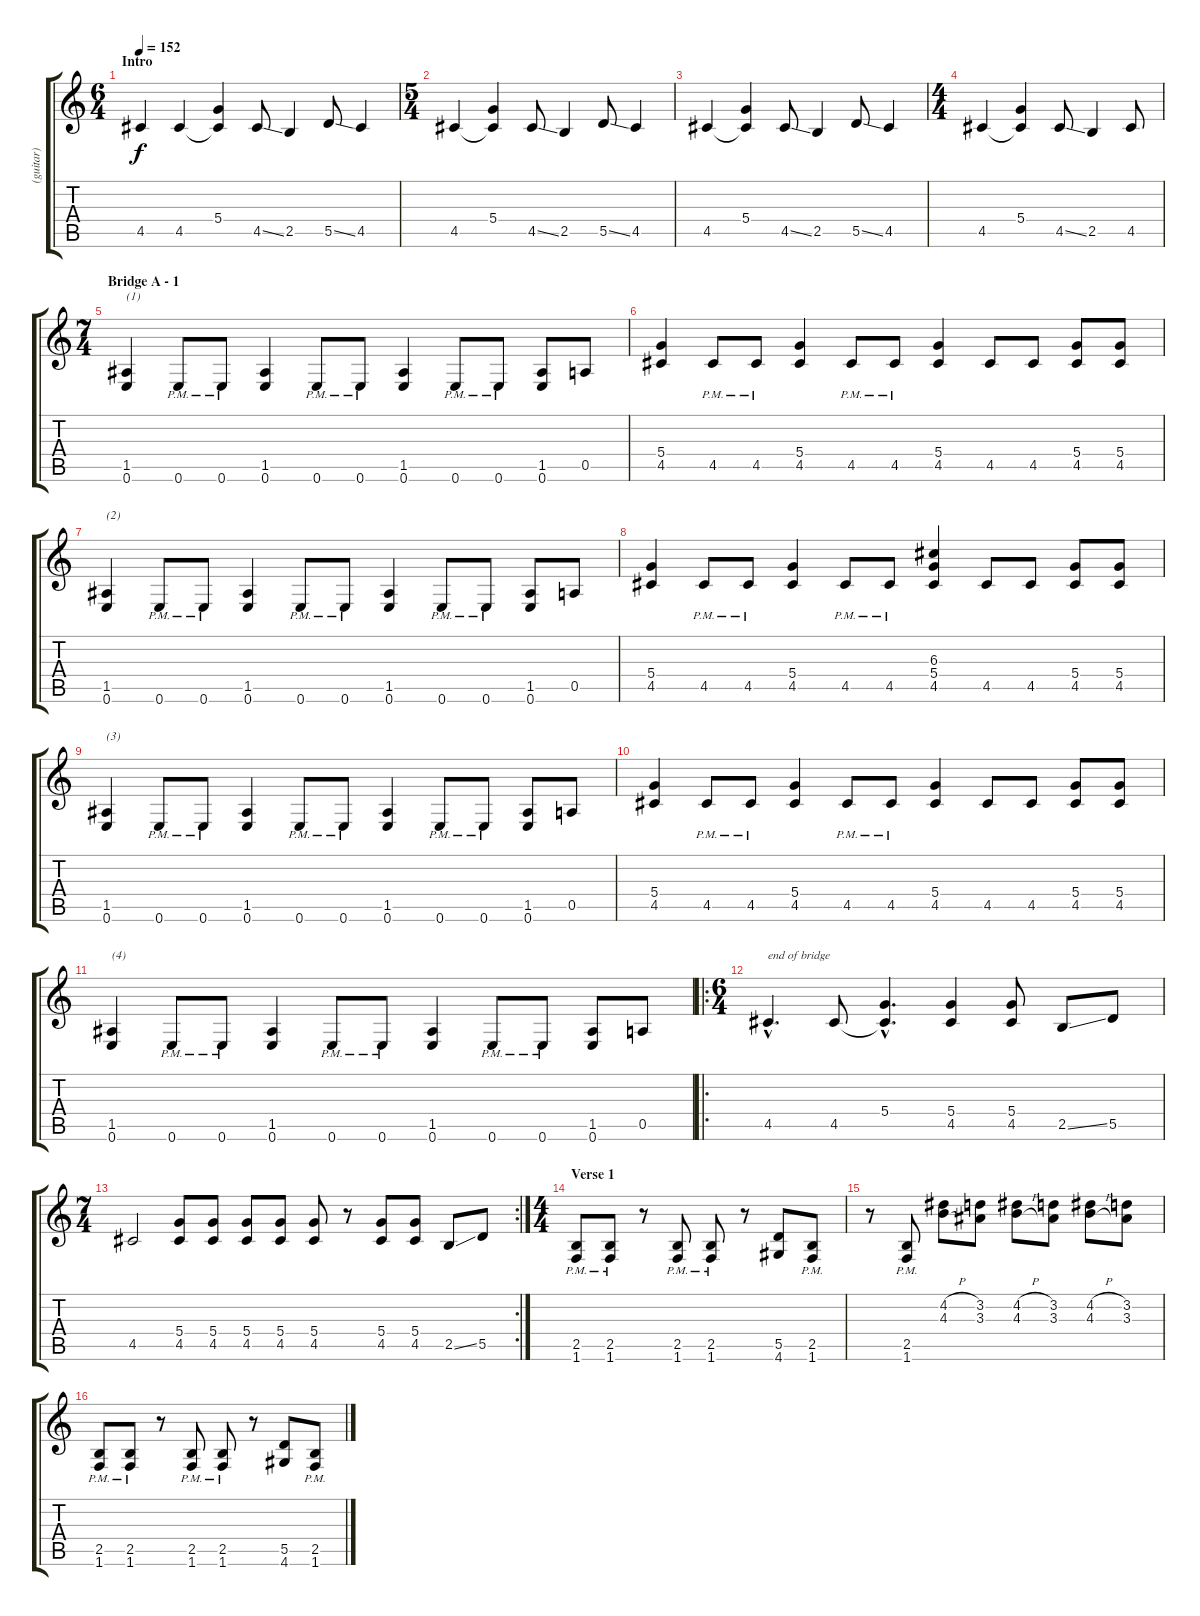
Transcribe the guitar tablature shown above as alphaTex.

\track ("(guitar)" "(guitar)") {instrument overdrivenguitar}
\staff {score tabs}
\tuning (E4 B3 G3 D3 A2 E2) {hide}
\ts (6 4)
\section ("" "Intro")
\tempo 152
\clef g2
\ks c
4.5.4{dy f instrument overdrivenguitar} 4.5.4 (5.4 4.5{t}).4 4.5{ss}.8 2.5.4 5.5{ss}.8 4.5.4 |
\ts (5 4)
4.5.4 (5.4 4.5{t}).4 4.5{ss}.8 2.5.4 5.5{ss}.8 4.5.4 |
4.5.4 (5.4 4.5{t}).4 4.5{ss}.8 2.5.4 5.5{ss}.8 4.5.4 |
\ts (4 4)
4.5.4 (5.4 4.5{t}).4 4.5{ss}.8 2.5.4 4.5.8 |
\ts (7 4)
\section ("" "Bridge A - 1")
(1.5 0.6).4{txt "(1)"} 0.6{pm}.8 0.6{pm}.8 (1.5 0.6).4 0.6{pm}.8 0.6{pm}.8 (1.5 0.6).4 0.6{pm}.8 0.6{pm}.8 (1.5 0.6).8 0.5.8 |
(5.4 4.5).4 4.5{pm}.8 4.5{pm}.8 (5.4 4.5).4 4.5{pm}.8 4.5{pm}.8 (5.4 4.5).4 4.5.8 4.5.8 (5.4 4.5).8 (5.4 4.5).8 |
(1.5 0.6).4{txt "(2)"} 0.6{pm}.8 0.6{pm}.8 (1.5 0.6).4 0.6{pm}.8 0.6{pm}.8 (1.5 0.6).4 0.6{pm}.8 0.6{pm}.8 (1.5 0.6).8 0.5.8 |
(5.4 4.5).4 4.5{pm}.8 4.5{pm}.8 (5.4 4.5).4 4.5{pm}.8 4.5{pm}.8 (6.3 5.4 4.5).4 4.5.8 4.5.8 (5.4 4.5).8 (5.4 4.5).8 |
(1.5 0.6).4{txt "(3)"} 0.6{pm}.8 0.6{pm}.8 (1.5 0.6).4 0.6{pm}.8 0.6{pm}.8 (1.5 0.6).4 0.6{pm}.8 0.6{pm}.8 (1.5 0.6).8 0.5.8 |
(5.4 4.5).4 4.5{pm}.8 4.5{pm}.8 (5.4 4.5).4 4.5{pm}.8 4.5{pm}.8 (5.4 4.5).4 4.5.8 4.5.8 (5.4 4.5).8 (5.4 4.5).8 |
(1.5 0.6).4{txt "(4)"} 0.6{pm}.8 0.6{pm}.8 (1.5 0.6).4 0.6{pm}.8 0.6{pm}.8 (1.5 0.6).4 0.6{pm}.8 0.6{pm}.8 (1.5 0.6).8 0.5.8 |
\ro
\ts (6 4)
4.5{hac}.4{d txt "end of bridge"} 4.5.8 (5.4{hac} 4.5{hac t}).4{d} (5.4 4.5).4 (5.4 4.5).8 2.5{ss}.8 5.5.8 |
\rc 2
\ts (7 4)
4.5.2 (5.4 4.5).8 (5.4 4.5).8 (5.4 4.5).8 (5.4 4.5).8 (5.4 4.5).8 r.8 (5.4 4.5).8 (5.4 4.5).8 2.5{ss}.8 5.5.8 |
\ts (4 4)
\section ("" "Verse 1")
(2.5{pm} 1.6{pm}).8 (2.5{pm} 1.6{pm}).8 r.8 (2.5{pm} 1.6{pm}).8 (2.5{pm} 1.6{pm}).8 r.8 (5.5 4.6).8 (2.5{pm} 1.6{pm}).8 |
r.8 (2.5{pm} 1.6{pm}).8 (4.2{h} 4.3{h}).8 (3.2 3.3).8 (4.2{h} 4.3{h}).8 (3.2 3.3).8 (4.2{h} 4.3{h}).8 (3.2 3.3).8 |
(2.5{pm} 1.6{pm}).8 (2.5{pm} 1.6{pm}).8 r.8 (2.5{pm} 1.6{pm}).8 (2.5{pm} 1.6{pm}).8 r.8 (5.5 4.6).8 (2.5{pm} 1.6{pm}).8
